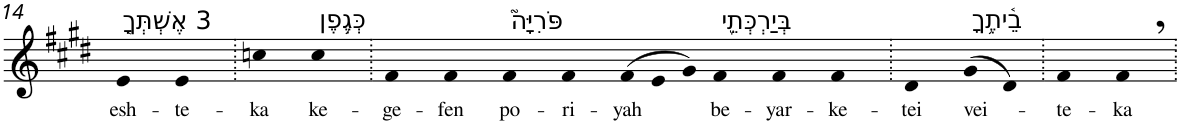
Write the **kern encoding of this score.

**kern	**text
*part1	*part1
*staff1	*staff1
*I"Piano	*
*I'Pno	*
!!LO:PB:g=z
*clefG2	*
*k[f#c#g#d#]	*
*E:	*
=14	=14
!LO:TX:a:t=3 אֶשְׁתְּךָ֤	!
!	!LO:LY:b
4e	esh-
!	!LO:LY:b
4e	-te-
=15.	=15.
!	!LO:LY:b
4ccn	-ka
!LO:TX:a:t=כְּגֶ֥פֶן	!
!	!LO:LY:b
4cc	ke-
=16.	=16.
!	!LO:LY:b
4f#	-ge-
!	!LO:LY:b
4f#	-fen
!LO:TX:a:t=פֹּרִיָּה֮	!
!	!LO:LY:b
4f#	po-
!	!LO:LY:b
4f#	-ri-
*Xtuplet	*
!	!LO:LY:b
(>12f#	-yah
12e	.
12g#)	.
!LO:TX:a:t=בְּיַרְכְּתֵ֪י	!
!	!LO:LY:b
4f#	be-
!	!LO:LY:b
4f#	-yar-
!	!LO:LY:b
4f#	-ke-
=17.	=17.
!	!LO:LY:b
4d#	-tei
!LO:TX:a:t=בֵ֫יתֶ֥ךָ	!
!	!LO:LY:b
(>8g#	vei-
8d#)	.
=18.	=18.
!	!LO:LY:b
4f#	-te-
!	!LO:LY:b
4f#,	-ka
=.	=.
*-	*-
